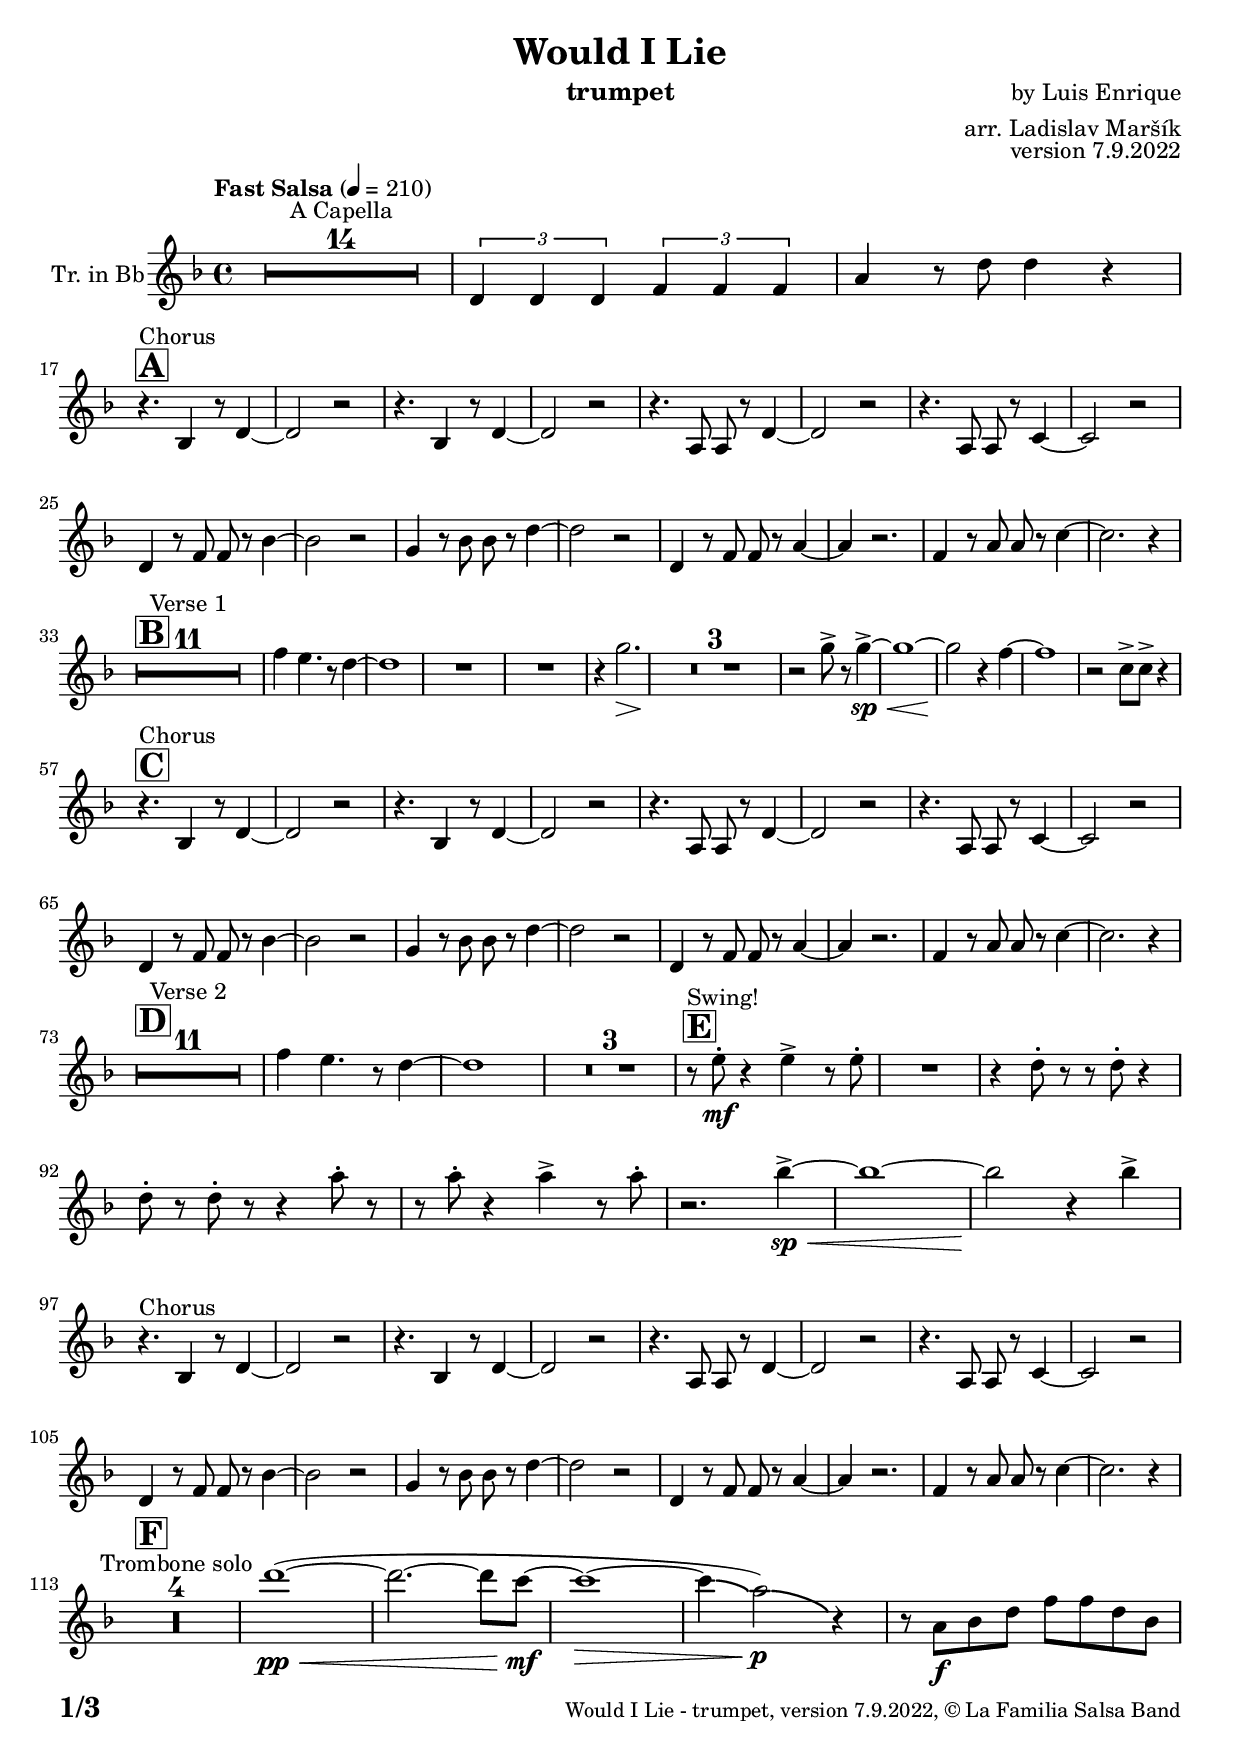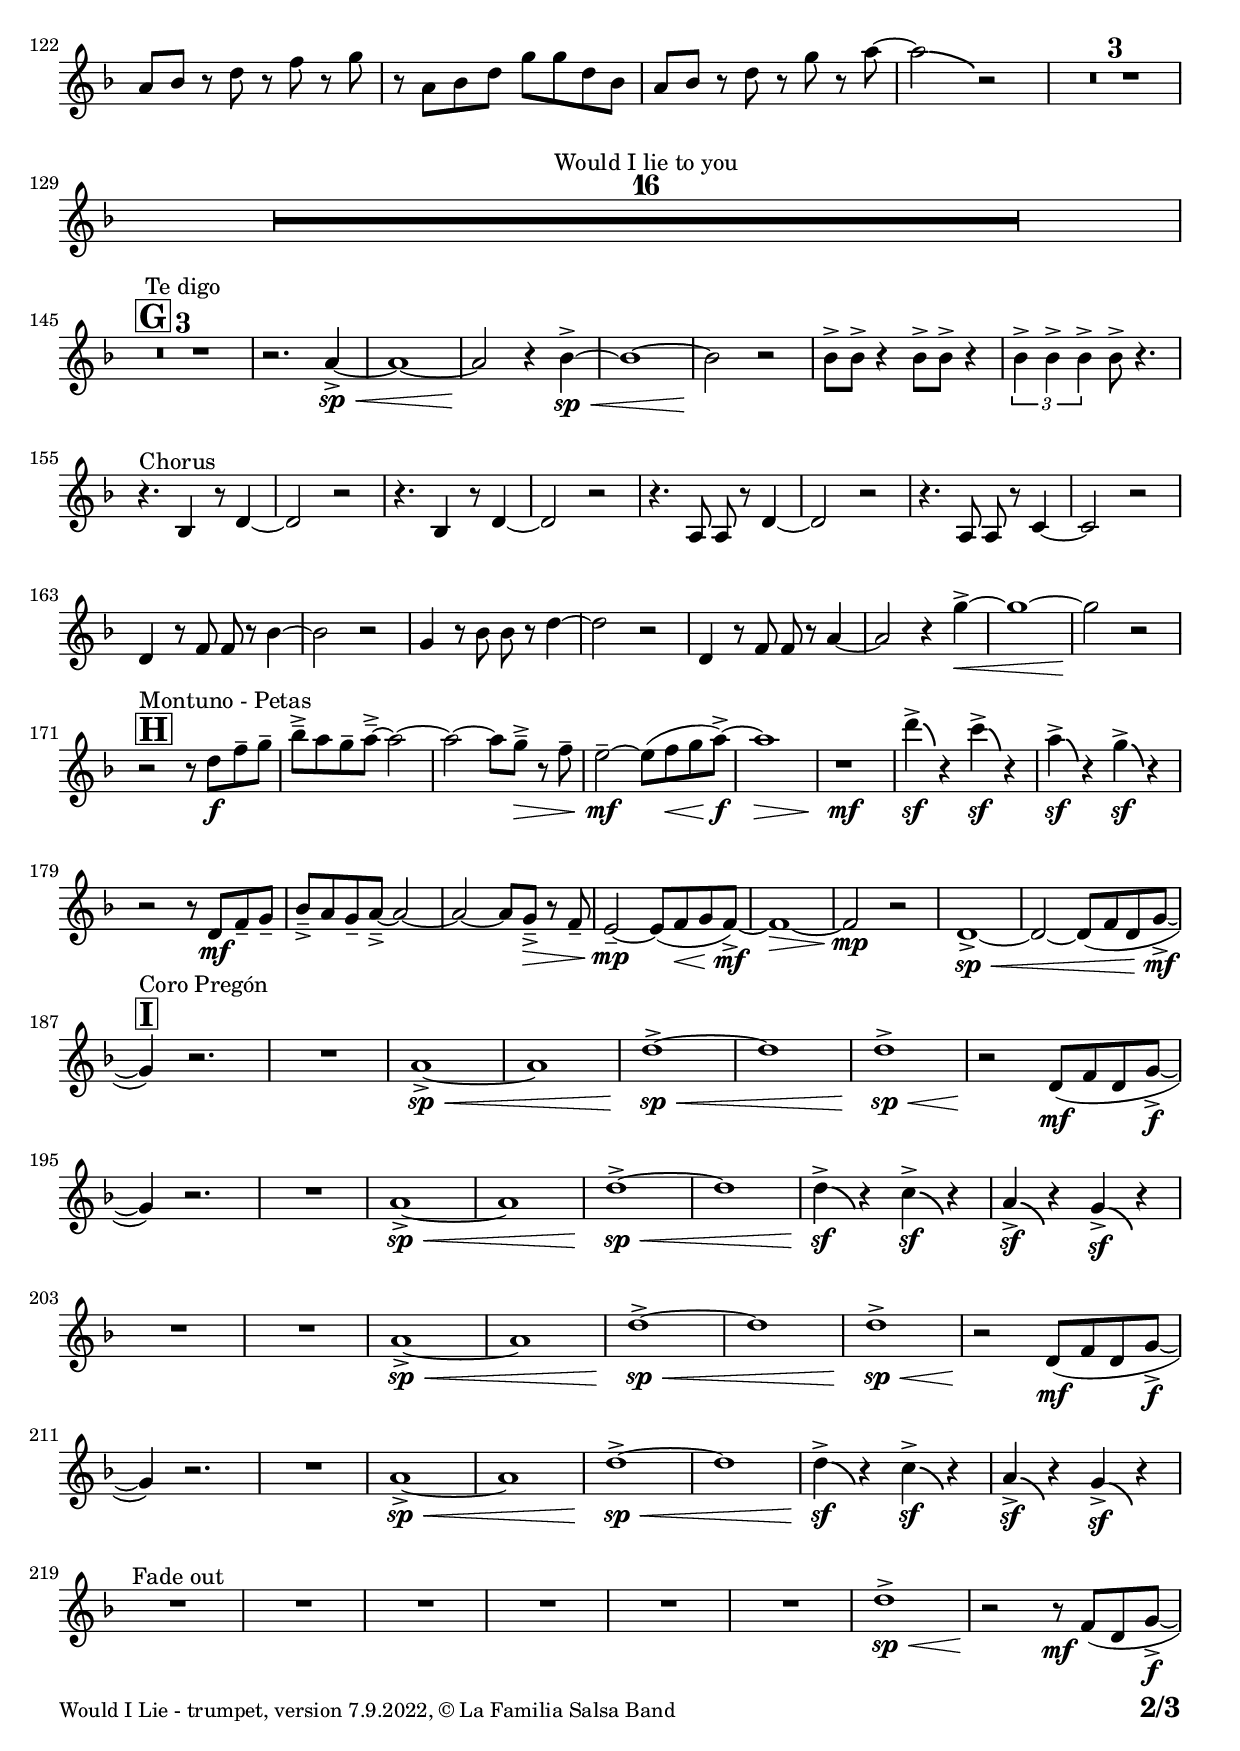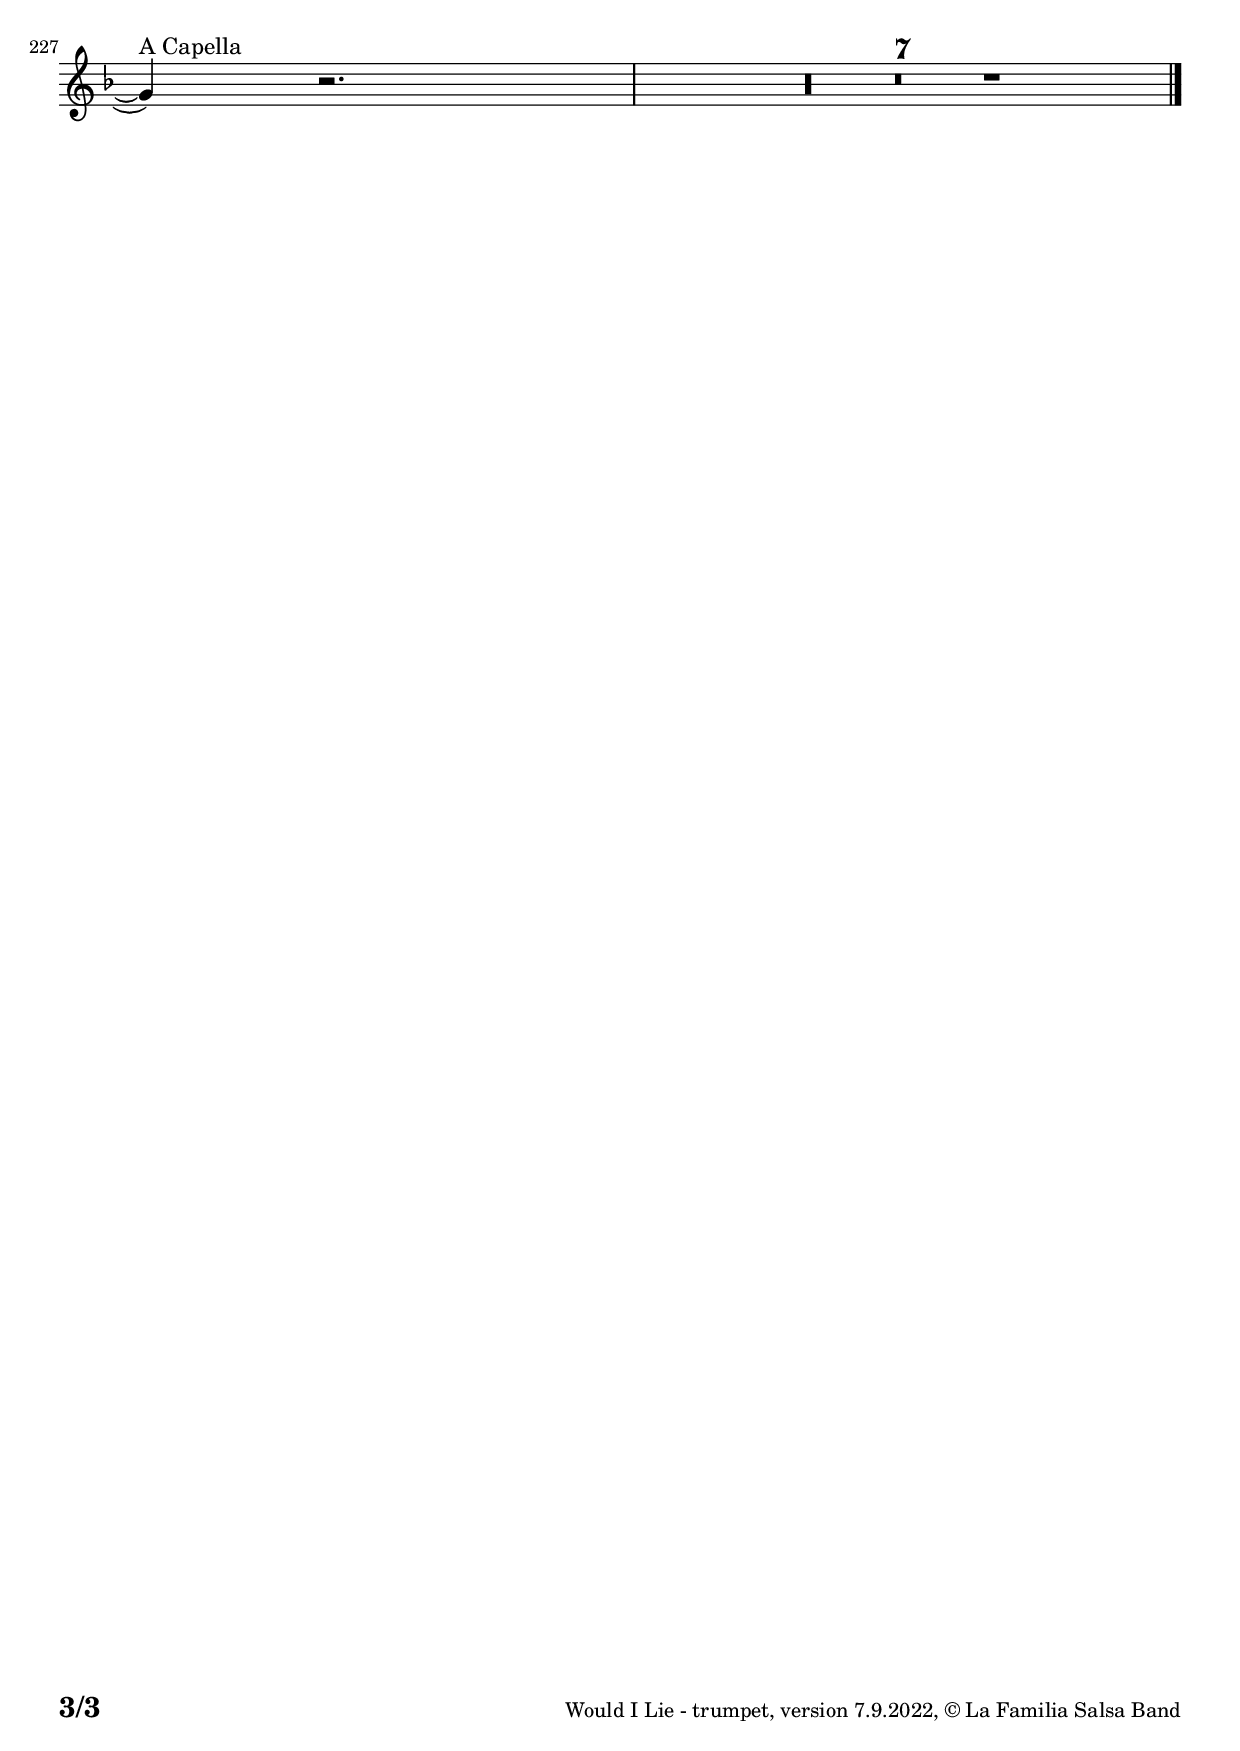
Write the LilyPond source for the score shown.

\version "2.22.2"

% Sheet revision 2022_09

\header {
  title = "Would I Lie"
  instrument = "trumpet"
  composer = "by Luis Enrique"
  arranger = "arr. Ladislav Maršík"
  opus = "version 7.9.2022"
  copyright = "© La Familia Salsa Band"
}

inst =
#(define-music-function
  (string)
  (string?)
  #{ <>^\markup \abs-fontsize #16 \bold \box #string #})

makePercent = #(define-music-function (note) (ly:music?)
                 (make-music 'PercentEvent 'length (ly:music-length note)))

#(define (test-stencil grob text)
   (let* ((orig (ly:grob-original grob))
          (siblings (ly:spanner-broken-into orig)) ; have we been split?
          (refp (ly:grob-system grob))
          (left-bound (ly:spanner-bound grob LEFT))
          (right-bound (ly:spanner-bound grob RIGHT))
          (elts-L (ly:grob-array->list (ly:grob-object left-bound 'elements)))
          (elts-R (ly:grob-array->list (ly:grob-object right-bound 'elements)))
          (break-alignment-L
           (filter
            (lambda (elt) (grob::has-interface elt 'break-alignment-interface))
            elts-L))
          (break-alignment-R
           (filter
            (lambda (elt) (grob::has-interface elt 'break-alignment-interface))
            elts-R))
          (break-alignment-L-ext (ly:grob-extent (car break-alignment-L) refp X))
          (break-alignment-R-ext (ly:grob-extent (car break-alignment-R) refp X))
          (num
           (markup text))
          (num
           (if (or (null? siblings)
                   (eq? grob (car siblings)))
               num
               (make-parenthesize-markup num)))
          (num (grob-interpret-markup grob num))
          (num-stil-ext-X (ly:stencil-extent num X))
          (num-stil-ext-Y (ly:stencil-extent num Y))
          (num (ly:stencil-aligned-to num X CENTER))
          (num
           (ly:stencil-translate-axis
            num
            (+ (interval-length break-alignment-L-ext)
               (* 0.5
                  (- (car break-alignment-R-ext)
                     (cdr break-alignment-L-ext))))
            X))
          (bracket-L
           (markup
            #:path
            0.1 ; line-thickness
            `((moveto 0.5 ,(* 0.5 (interval-length num-stil-ext-Y)))
              (lineto ,(* 0.5
                          (- (car break-alignment-R-ext)
                             (cdr break-alignment-L-ext)
                             (interval-length num-stil-ext-X)))
                      ,(* 0.5 (interval-length num-stil-ext-Y)))
              (closepath)
              (rlineto 0.0
                       ,(if (or (null? siblings) (eq? grob (car siblings)))
                            -1.0 0.0)))))
          (bracket-R
           (markup
            #:path
            0.1
            `((moveto ,(* 0.5
                          (- (car break-alignment-R-ext)
                             (cdr break-alignment-L-ext)
                             (interval-length num-stil-ext-X)))
                      ,(* 0.5 (interval-length num-stil-ext-Y)))
              (lineto 0.5
                      ,(* 0.5 (interval-length num-stil-ext-Y)))
              (closepath)
              (rlineto 0.0
                       ,(if (or (null? siblings) (eq? grob (last siblings)))
                            -1.0 0.0)))))
          (bracket-L (grob-interpret-markup grob bracket-L))
          (bracket-R (grob-interpret-markup grob bracket-R))
          (num (ly:stencil-combine-at-edge num X LEFT bracket-L 0.4))
          (num (ly:stencil-combine-at-edge num X RIGHT bracket-R 0.4)))
     num))

#(define-public (Measure_attached_spanner_engraver context)
   (let ((span '())
         (finished '())
         (event-start '())
         (event-stop '()))
     (make-engraver
      (listeners ((measure-counter-event engraver event)
                  (if (= START (ly:event-property event 'span-direction))
                      (set! event-start event)
                      (set! event-stop event))))
      ((process-music trans)
       (if (ly:stream-event? event-stop)
           (if (null? span)
               (ly:warning "You're trying to end a measure-attached spanner but you haven't started one.")
               (begin (set! finished span)
                 (ly:engraver-announce-end-grob trans finished event-start)
                 (set! span '())
                 (set! event-stop '()))))
       (if (ly:stream-event? event-start)
           (begin (set! span (ly:engraver-make-grob trans 'MeasureCounter event-start))
             (set! event-start '()))))
      ((stop-translation-timestep trans)
       (if (and (ly:spanner? span)
                (null? (ly:spanner-bound span LEFT))
                (moment<=? (ly:context-property context 'measurePosition) ZERO-MOMENT))
           (ly:spanner-set-bound! span LEFT
                                  (ly:context-property context 'currentCommandColumn)))
       (if (and (ly:spanner? finished)
                (moment<=? (ly:context-property context 'measurePosition) ZERO-MOMENT))
           (begin
            (if (null? (ly:spanner-bound finished RIGHT))
                (ly:spanner-set-bound! finished RIGHT
                                       (ly:context-property context 'currentCommandColumn)))
            (set! finished '())
            (set! event-start '())
            (set! event-stop '()))))
      ((finalize trans)
       (if (ly:spanner? finished)
           (begin
            (if (null? (ly:spanner-bound finished RIGHT))
                (set! (ly:spanner-bound finished RIGHT)
                      (ly:context-property context 'currentCommandColumn)))
            (set! finished '())))
       (if (ly:spanner? span)
           (begin
            (ly:warning "I think there's a dangling measure-attached spanner :-(")
            (ly:grob-suicide! span)
            (set! span '())))))))

\layout {
  \context {
    \Staff
    \consists #Measure_attached_spanner_engraver
    \override MeasureCounter.font-encoding = #'latin1
    \override MeasureCounter.font-size = 0
    \override MeasureCounter.outside-staff-padding = 2
    \override MeasureCounter.outside-staff-horizontal-padding = #0
  }
}

repeatBracket = #(define-music-function
                  (parser location N note)
                  (number? ly:music?)
                  #{
                    \override Staff.MeasureCounter.stencil =
                    #(lambda (grob) (test-stencil grob #{ #(string-append(number->string N) "x") #} ))
                    \startMeasureCount
                    \repeat volta #N { $note }
                    \stopMeasureCount
                  #}
                  )

Trumpet = \new Voice
\transpose c d
\relative c' {
  \set Staff.instrumentName = \markup {
    \center-align { "Tr. in Bb" }
  }
  \set Staff.midiInstrument = "trumpet"
  \set Staff.midiMaximumVolume = #1.0

  \key c \minor
  \time 4/4
  \tempo "Fast Salsa" 4 = 210
  
  R1*14 ^\markup { "A Capella" }
  
  \tuplet 3/2 { c4 c c } \tuplet 3/2 { es es es} | 
  g r8 c8 c4 r | \break
  
  \inst "A"
  r4. ^\markup { "Chorus" } as,4 r8 c4 ~ |
  c2 r |
  r4. as4 r8 c4 ~ |
  c2 r |
  r4. g8 g r c4 ~ |
  c2 r |
  r4. g8 g r bes4 ~ |
  bes2 r | \break
  
  c4 r8 es8 es r as4 ~ |
  as2 r |
  f4 r8 as8 as r c4 ~ |
  c2 r |
  c,4 r8 es es r g4 ~ |
  g4 r2. |
  es4 r8 g g r bes4 ~ |
  bes2. r4 | \break
  
  \inst "B"
  R1*11 ^\markup { "Verse 1" } 
  
  es4 d4. r8 c4 ~ |
  c1 |
  R1 | 
  R1 |
  
  r4 f2. \> |
  R1*3 \! | 
  
  r2 f 8 -> r f4 ~ -> \sp \< |
  f1 ~ |
  f2 \! r4 es ~ 
  es1 |
  r2 bes8 -> bes -> r4 | \break
  
  \inst "C"
  r4. ^\markup { "Chorus" } as,4 r8 c4 ~ |
  c2 r |
  r4. as4 r8 c4 ~ |
  c2 r |
  r4. g8 g r c4 ~ |
  c2 r |
  r4. g8 g r bes4 ~ |
  bes2 r | \break
  
  c4 r8 es8 es r as4 ~ |
  as2 r |
  f4 r8 as8 as r c4 ~ |
  c2 r |
  c,4 r8 es es r g4 ~ |
  g4 r2. |
  es4 r8 g g r bes4 ~ |
  bes2. r4 | \break
  \inst "D"
  R1*11 ^\markup { "Verse 2" } 
  
  es4 d4. r8 c4 ~ |
  c1 |
  \set Score.skipBars = ##t R1*3

  \inst "E"
  r8 ^\markup { "Swing!" } d \mf -. r4 d -> r8 d -. |
  R1 |
  r4 c8 -. r r c -. r4 |
  c8 -. r c8 -. r r4 g'8 -. r |
  r8 g -. r4 g -> r8 g -. |
  
  r2. as4 -> \sp \< ~ 
  as1 ~ |
  as2 \! r4 as4 -> | \break
  
  r4. ^\markup { "Chorus" } as,,4 r8 c4 ~ |
  c2 r |
  r4. as4 r8 c4 ~ |
  c2 r |
  r4. g8 g r c4 ~ |
  c2 r |
  r4. g8 g r bes4 ~ |
  bes2 r | \break
  
  c4 r8 es8 es r as4 ~ |
  as2 r |
  f4 r8 as8 as r c4 ~ |
  c2 r |
  c,4 r8 es es r g4 ~ |
  g4 r2. |
  es4 r8 g g r bes4 ~ |
  bes2. r4 | \break
  
  \inst "F"
  \set Score.skipBars = ##t R1*4 ^\markup { "Trombone solo" }
  
  c'1 ~ ( \pp \< |
  c2. ~ c8 bes \mf ~ |
  bes1 \> ~ |
  bes4 \bendAfter #-2 g2 \p ) \bendAfter #-4 r4 |
  
  r8 g, \f as c es es c as |
  g as r c r es r f |
  r g, as c f f c as |
  g as r c r f r g ~ |
  g2 \bendAfter #-3 r2 |
  
  \set Score.skipBars = ##t R1*3 \break
  
  \set Score.skipBars = ##t R1*16 ^\markup { "Would I lie to you" } \break
  
  \inst "G"
  \set Score.skipBars = ##t R1*3 ^\markup { "Te digo" }
  r2. g,4 ~ -> \sp \< |
  g1 ~ |
  g2 \! r4 as -> \sp \< ~ 
  as1 ~ |
  as2 \! r2 |
  
  as8 -> as -> r4 as8 -> as -> r4 |
  \tuplet 3/2 { as4 -> as -> as -> } as8 -> r4. | \break
  
  r4. ^\markup { "Chorus" } as,4 r8 c4 ~ |
  c2 r |
  r4. as4 r8 c4 ~ |
  c2 r |
  r4. g8 g r c4 ~ |
  c2 r |
  r4. g8 g r bes4 ~ |
  bes2 r | \break
  
  c4 r8 es8 es r as4 ~ |
  as2 r |
  f4 r8 as8 as r c4 ~ |
  c2 r |
  c,4 r8 es es r g4 ~ |
  g2 r4 f' -> ~ \< |
  f1 ~ |
  f2 \! r2 | \break
  
  \set Staff.midiMaximumVolume = #2.0
  \inst "H"
  r2 ^\markup { "Montuno - Petas" } r8 c \f es \tenuto f \tenuto |
  as \tenuto -> g f \tenuto g -> \tenuto ~ g2 ~ |
  g2 ~ g8 f \tenuto -> \> r es \tenuto |
  d2 \tenuto \mf ~ d8 ( es \< f g -> \f ) ~ |
  g1 \> |
  r1 \mf | 
  c4 \sf -> \bendAfter #-4 r bes4 \sf -> \bendAfter #-4 r | 
  g4 \sf -> \bendAfter #-4 r f4 \sf -> \bendAfter #-4 r | \break
  
  \set Staff.midiMaximumVolume = #1.0
  
  r2 r8 c, \mf es \tenuto f \tenuto |
  as \tenuto -> g f \tenuto g -> \tenuto ~ g2 ~ |
  g2 ~ g8 f \tenuto -> \> r es \tenuto |
  d2 \tenuto \mp ~ d8 ( es \< f es -> \mf ) ~ |
  es1 \> ~ |
  es2 \mp r2 | 
  c1 -> \sp \< ~ |
  c2 ~ c8 ( es c f -> \mf ~ | \break
  \inst "I"
  f4 ^\markup { "Coro Pregón" } ) r2. |
  R1 |
  g1 ~ -> \sp \< |
  g1 |
  c1 ~ -> \! \sp \< |
  c1 |
  c1 -> \! \sp \< |
  r2 \! c,8 \mf ( es c f -> \f ~ | \break
  f4 ) r2. |
  R1 |
  g1 ~ -> \sp \< |
  g1 |
  c1 ~ -> \! \sp \< |
  c1 |
  c4 \sf -> \bendAfter #-4 r bes4 \sf -> \bendAfter #-4 r | 
  g4 \sf -> \bendAfter #-4 r f4 \sf -> \bendAfter #-4 r | \break
  
  R1 |
  R1 |
  g1 ~ -> \sp \< |
  g1 |
  c1 ~ -> \! \sp \< |
  c1 |
  c1 -> \! \sp \< |
  r2 \! c,8 \mf ( es c f -> \f ~ | \break
  f4 ) r2. |
  R1 |
  g1 ~ -> \sp \< |
  g1 |
  c1 ~ -> \! \sp \< |
  c1 |
  c4 \sf -> \bendAfter #-4 r bes4 \sf -> \bendAfter #-4 r | 
  g4 \sf -> \bendAfter #-4 r f4 \sf -> \bendAfter #-4 r | \break
  
  R1 ^\markup { "Fade out" } |
  R1 |
  R1 |
  R1 |
  R1 |
  R1 |
  c'1 -> \! \sp \< |
  r2 \! r8 \mf es, ( c f -> \f ~ | \break
  f4 ) ^\markup { "A Capella" } r2. |
  \set Score.skipBars = ##t R1*7
  
  \label #'lastPage
  \bar "|."
}

\score {
  \compressMMRests \new Staff \with {
    \consists "Volta_engraver"
  }
  {
    \Trumpet
  }
  \layout {
    \context {
      \Score
      \remove "Volta_engraver"
    }
  }
}

\paper {
  system-system-spacing =
  #'((basic-distance . 14)
     (minimum-distance . 10)
     (padding . 1)
     (stretchability . 60))
  between-system-padding = #2
  bottom-margin = 5\mm

  print-page-number = ##t
  print-first-page-number = ##t
  oddHeaderMarkup = \markup \fill-line { " " }
  evenHeaderMarkup = \markup \fill-line { " " }
  oddFooterMarkup = \markup {
    \fill-line {
      \bold \fontsize #2
      \on-the-fly #print-page-number-check-first
      \concat { \fromproperty #'page:page-number-string "/" \page-ref #'lastPage "0" "?" }

      \fontsize #-1
      \concat { \fromproperty #'header:title " - " \fromproperty #'header:instrument ", " \fromproperty #'header:opus ", " \fromproperty #'header:copyright }
    }
  }
  evenFooterMarkup = \markup {
    \fill-line {
      \fontsize #-1
      \concat { \fromproperty #'header:title " - " \fromproperty #'header:instrument ", " \fromproperty #'header:opus ", " \fromproperty #'header:copyright }

      \bold \fontsize #2
      \on-the-fly #print-page-number-check-first
      \concat { \fromproperty #'page:page-number-string "/" \page-ref #'lastPage "0" "?" }
    }
  }
}